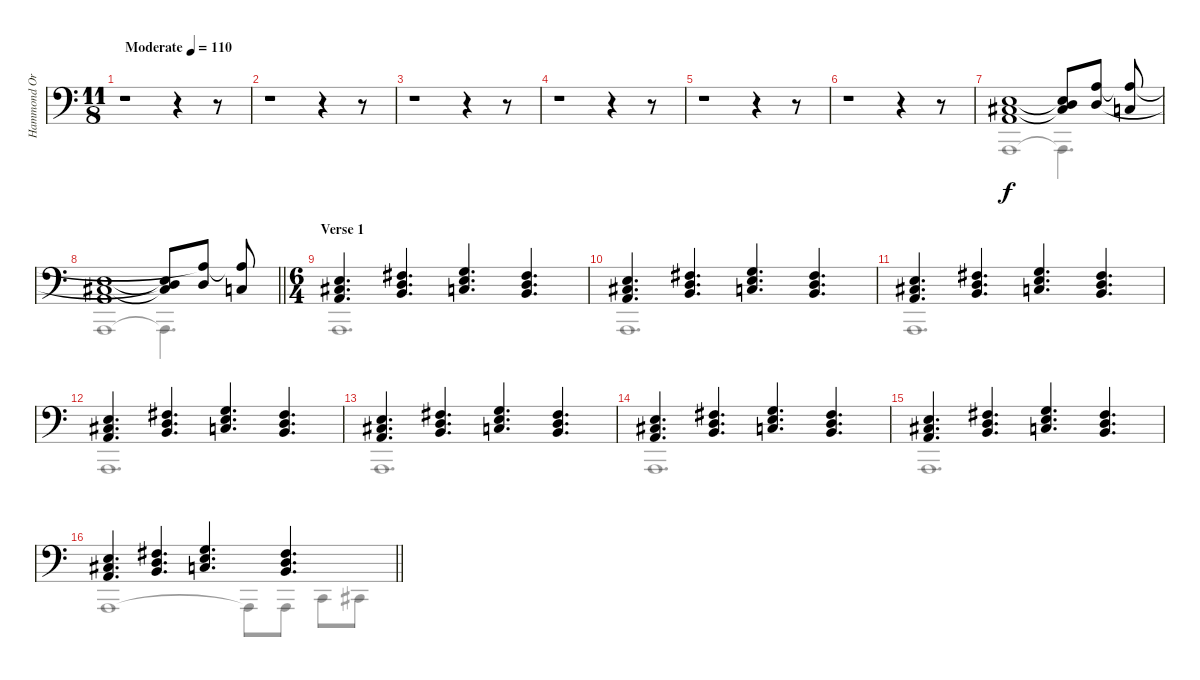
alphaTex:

\track ("Hammond Organ" "Hammond Or") {instrument drawbarorgan}
\staff {score}
\tuning (E4 B3 G3 D3 A2 Bb1 F1) {hide}
\voice
\ts (11 8)
\tempo (110 "Moderate")
\clef f4
\ks c
r.1{dy f instrument drawbarorgan} r.4 r.8 |
r.1 r.4 r.8 |
r.1 r.4 r.8 |
r.1 r.4 r.8 |
r.1 r.4 r.8 |
r.1 r.4 r.8 |
(0.5 18.6 20.7).1 (0.4 18.6{t} 20.7{t}).8 (2.3 0.4).8 (2.3{t} 3.5).8 |
\barLineRight lightlight
(0.5 18.6 20.7).1 (0.4{t} 18.6{t} 20.7{t}).8 (2.3{t} 0.4).8 (2.3{t} 3.5).8 |
\ts (6 4)
\section ("" "Verse 1")
(0.5 18.6 20.7).4{d} (0.4 20.6 18.7).4{d} (0.3 18.6 19.7).4{d} (0.4 20.6 18.7).4{d} |
(0.5 18.6 20.7).4{d} (0.4 20.6 18.7).4{d} (0.3 18.6 19.7).4{d} (0.4 20.6 18.7).4{d} |
(0.5 18.6 20.7).4{d} (0.4 20.6 18.7).4{d} (0.3 18.6 19.7).4{d} (0.4 20.6 18.7).4{d} |
(0.5 18.6 20.7).4{d} (0.4 20.6 18.7).4{d} (0.3 18.6 19.7).4{d} (0.4 20.6 18.7).4{d} |
(0.5 18.6 20.7).4{d} (0.4 20.6 18.7).4{d} (0.3 18.6 19.7).4{d} (0.4 20.6 18.7).4{d} |
(0.5 18.6 20.7).4{d} (0.4 20.6 18.7).4{d} (0.3 18.6 19.7).4{d} (0.4 20.6 18.7).4{d} |
(0.5 18.6 20.7).4{d} (0.4 20.6 18.7).4{d} (0.3 18.6 19.7).4{d} (0.4 20.6 18.7).4{d} |
\barLineRight lightlight
(0.5 18.6 20.7).4{d} (0.4 20.6 18.7).4{d} (0.3 18.6 19.7).4{d} (0.4 20.6 18.7).4{d}
\voice
\clef f4
\ottava regular
\simile none
\ks c
|
|
|
|
|
|
4.7.1 4.7{t}.4{d} |
\barLineRight lightlight
4.7.1 4.7{t}.4{d} |
4.7.1{d} |
4.7.1{d} |
4.7.1{d} |
4.7.1{d} |
4.7.1{d} |
4.7.1{d} |
4.7.1{d} |
\barLineRight lightlight
4.7.1 4.7{t}.8 4.7.8 2.6.8 3.6.8
